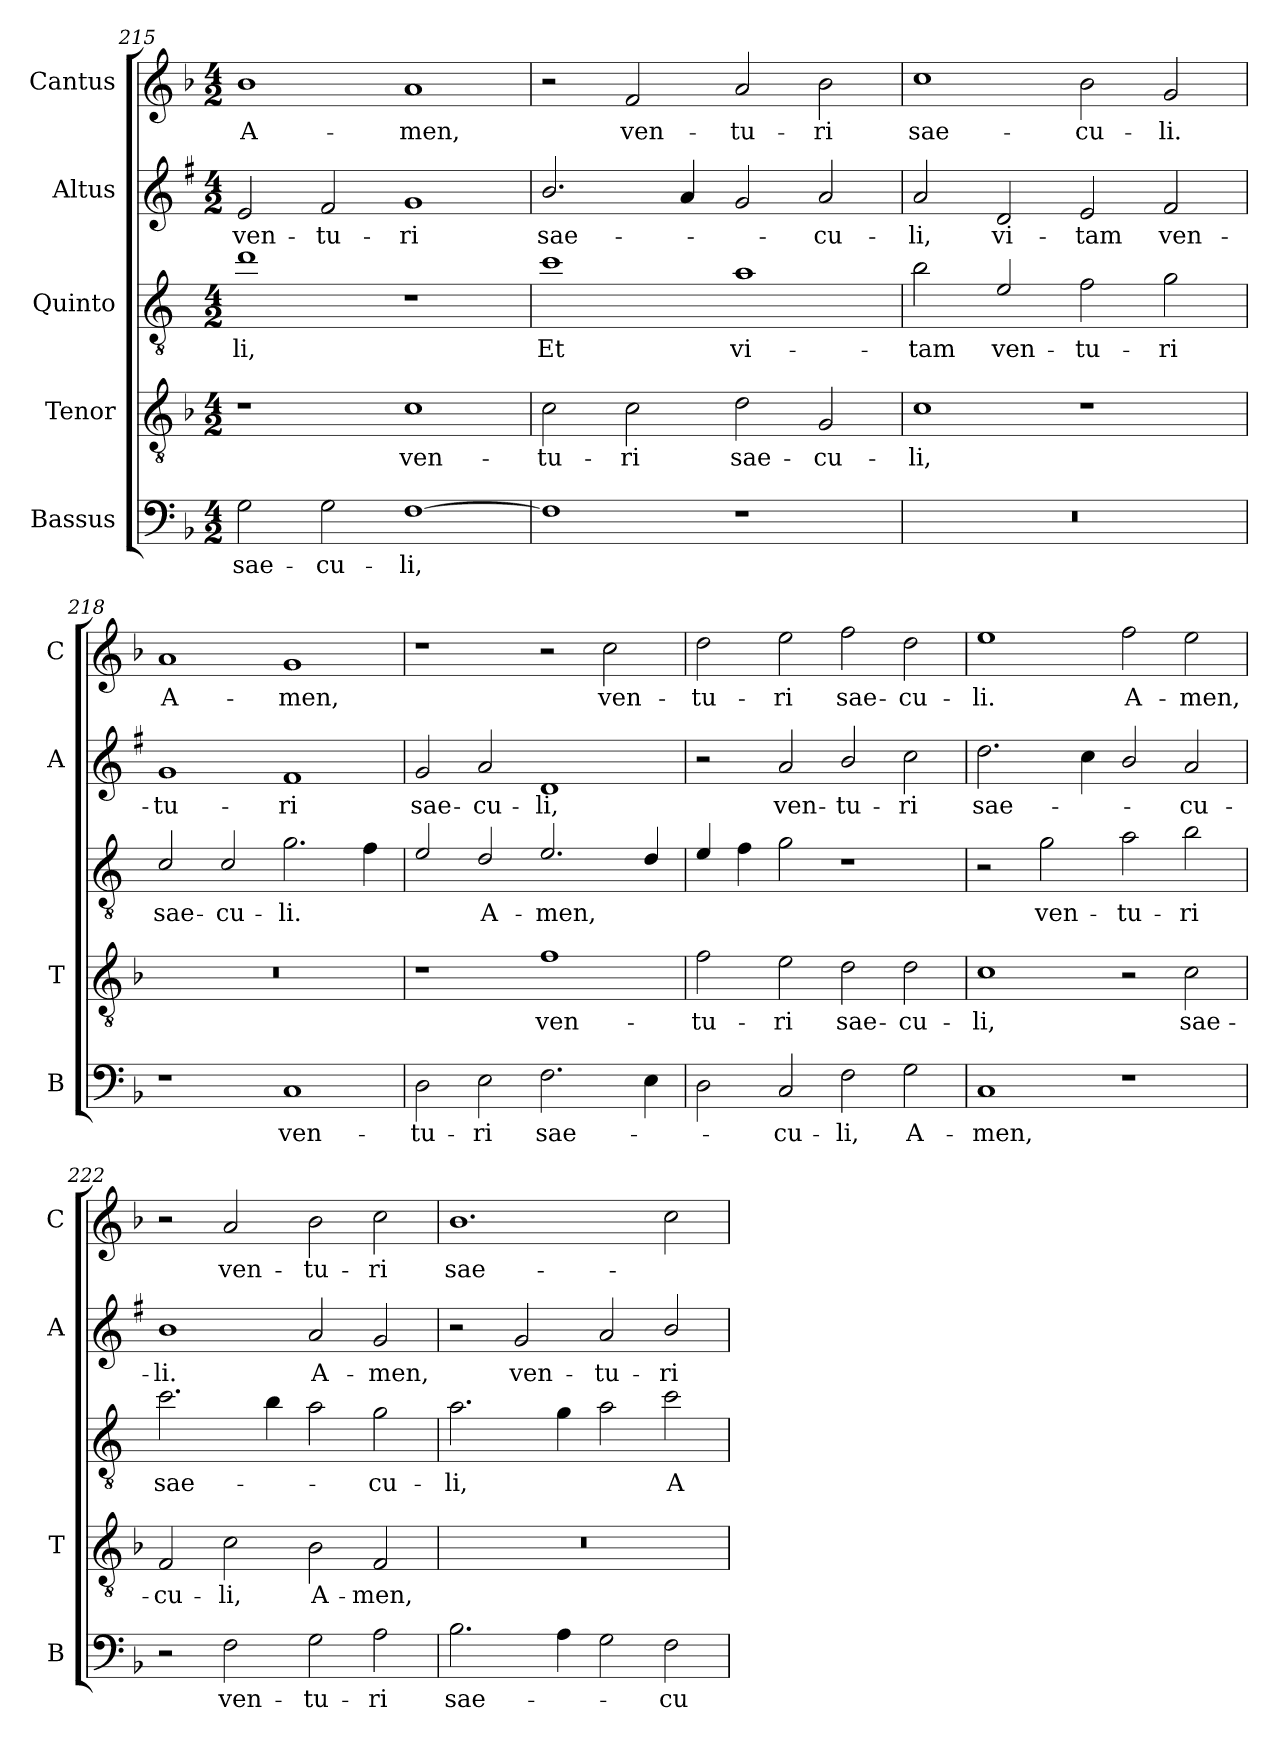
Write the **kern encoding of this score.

**kern	**text	**kern	**text	**kern	**text	**kern	**text	**kern	**text
*part5	*part5	*part4	*part4	*part3	*part3	*part2	*part2	*part1	*part1
*staff5	*staff5	*staff4	*staff4	*staff3	*staff3	*staff2	*staff2	*staff1	*staff1
*I"Bassus	*	*I"Tenor	*	*I"Quinto	*	*I"Altus	*	*I"Cantus	*
*I'B	*	*I'T	*	*	*	*I'A	*	*I'C	*
*clefF4	*	*clefGv2	*	*clefGv2	*	*clefG2	*	*clefG2	*
*	*	*	*	*ITrd4c7	*	*ITrd1c2	*	*	*
*k[b-]	*	*k[b-]	*	*k[b-]	*	*k[b-]	*	*k[b-]	*
*F:	*	*F:	*	*F:	*	*F:	*	*F:	*
*M4/2	*	*M4/2	*	*M4/2	*	*M4/2	*	*M4/2	*
=215	=215	=215	=215	=215	=215	=215	=215	=215	=215
!	!LO:LY:b	!	!	!	!LO:LY:b	!	!LO:LY:b	!	!LO:LY:b
2G\	sae-	1r	.	1g	-li,	2d/	ven-	1b-	A-
!	!LO:LY:b	!	!	!	!	!	!LO:LY:b	!	!
2G\	-cu-	.	.	.	.	2e/	-tu-	.	.
!	!LO:LY:b	!	!LO:LY:b	!	!	!	!LO:LY:b	!	!LO:LY:b
[1F	-li,	1c	ven-	1r	.	1f	-ri	1a	-men,
!!LO:PB:g=z
=216	=216	=216	=216	=216	=216	=216	=216	=216	=216
!	!	!	!LO:LY:b	!	!LO:LY:b	!	!LO:LY:b	!	!
1F]	.	2c\	-tu-	1f	Et	2.a/	sae-	2r	.
!	!	!	!LO:LY:b	!	!	!	!	!	!LO:LY:b
.	.	2c\	-ri	.	.	.	.	2f/	ven-
.	.	.	.	.	.	4g/	.	.	.
!	!	!	!LO:LY:b	!	!LO:LY:b	!	!	!	!LO:LY:b
1r	.	2d\	sae-	1d	vi-	2f/	.	2a/	-tu-
!	!	!	!LO:LY:b	!	!	!	!LO:LY:b	!	!LO:LY:b
.	.	2G/	-cu-	.	.	2g/	-cu-	2b-\	-ri
=217	=217	=217	=217	=217	=217	=217	=217	=217	=217
!	!	!	!LO:LY:b	!	!LO:LY:b	!	!LO:LY:b	!	!LO:LY:b
0r	.	1c	-li,	2e\	-tam	2g/	-li,	1cc	sae-
!	!	!	!	!	!LO:LY:b	!	!LO:LY:b	!	!
.	.	.	.	2A/	ven-	2c/	vi-	.	.
!	!	!	!	!	!LO:LY:b	!	!LO:LY:b	!	!LO:LY:b
.	.	1r	.	2B-\	-tu-	2d/	-tam	2b-\	-cu-
!	!	!	!	!	!LO:LY:b	!	!LO:LY:b	!	!LO:LY:b
.	.	.	.	2c\	-ri	2e/	ven-	2g/	-li.
=218	=218	=218	=218	=218	=218	=218	=218	=218	=218
!	!	!	!	!	!LO:LY:b	!	!LO:LY:b	!	!LO:LY:b
1r	.	0r	.	2F/	sae-	1f	-tu-	1a	A-
!	!	!	!	!	!LO:LY:b	!	!	!	!
.	.	.	.	2F/	-cu-	.	.	.	.
!	!LO:LY:b	!	!	!	!LO:LY:b	!	!LO:LY:b	!	!LO:LY:b
1C	ven-	.	.	2.c\	-li.	1e	-ri	1g	-men,
.	.	.	.	4B-\	.	.	.	.	.
=219	=219	=219	=219	=219	=219	=219	=219	=219	=219
!	!LO:LY:b	!	!	!	!	!	!LO:LY:b	!	!
2D\	-tu-	1r	.	2A/	.	2f/	sae-	1r	.
!	!LO:LY:b	!	!	!	!LO:LY:b	!	!LO:LY:b	!	!
2E\	-ri	.	.	2G/	A-	2g/	-cu-	.	.
!	!LO:LY:b	!	!LO:LY:b	!	!LO:LY:b	!	!LO:LY:b	!	!
2.F\	sae-	1f	ven-	2.A/	-men,	1c	-li,	2r	.
!	!	!	!	!	!	!	!	!	!LO:LY:b
.	.	.	.	.	.	.	.	2cc\	ven-
4E\	.	.	.	4G/	.	.	.	.	.
=220	=220	=220	=220	=220	=220	=220	=220	=220	=220
!	!	!	!LO:LY:b	!	!	!	!	!	!LO:LY:b
2D\	.	2f\	-tu-	4A/	.	2r	.	2dd\	-tu-
.	.	.	.	4B-\	.	.	.	.	.
!	!LO:LY:b	!	!LO:LY:b	!	!	!	!LO:LY:b	!	!LO:LY:b
2C/	-cu-	2e\	-ri	2c\	.	2g/	ven-	2ee\	-ri
!	!LO:LY:b	!	!LO:LY:b	!	!	!	!LO:LY:b	!	!LO:LY:b
2F\	-li,	2d\	sae-	1r	.	2a/	-tu-	2ff\	sae-
!	!LO:LY:b	!	!LO:LY:b	!	!	!	!LO:LY:b	!	!LO:LY:b
2G\	A-	2d\	-cu-	.	.	2b-\	-ri	2dd\	-cu-
=221	=221	=221	=221	=221	=221	=221	=221	=221	=221
!	!LO:LY:b	!	!LO:LY:b	!	!	!	!LO:LY:b	!	!LO:LY:b
1C	-men,	1c	-li,	2r	.	2.cc\	sae-	1ee	-li.
!	!	!	!	!	!LO:LY:b	!	!	!	!
.	.	.	.	2c\	ven-	.	.	.	.
.	.	.	.	.	.	4b-\	.	.	.
!	!	!	!	!	!LO:LY:b	!	!	!	!LO:LY:b
1r	.	2r	.	2d\	-tu-	2a/	.	2ff\	A-
!	!	!	!LO:LY:b	!	!LO:LY:b	!	!LO:LY:b	!	!LO:LY:b
.	.	2c\	sae-	2e\	-ri	2g/	-cu-	2ee\	-men,
!!LO:LB:g=z
=222	=222	=222	=222	=222	=222	=222	=222	=222	=222
!	!	!	!LO:LY:b	!	!LO:LY:b	!	!LO:LY:b	!	!
2r	.	2F/	-cu-	2.f\	sae-	1a	-li.	2r	.
!	!LO:LY:b	!	!LO:LY:b	!	!	!	!	!	!LO:LY:b
2F\	ven-	2c\	-li,	.	.	.	.	2a/	ven-
.	.	.	.	4e\	.	.	.	.	.
!	!LO:LY:b	!	!LO:LY:b	!	!	!	!LO:LY:b	!	!LO:LY:b
2G\	-tu-	2B-\	A-	2d\	.	2g/	A-	2b-\	-tu-
!	!LO:LY:b	!	!LO:LY:b	!	!LO:LY:b	!	!LO:LY:b	!	!LO:LY:b
2A\	-ri	2F/	-men,	2c\	-cu-	2f/	-men,	2cc\	-ri
=223	=223	=223	=223	=223	=223	=223	=223	=223	=223
!	!LO:LY:b	!	!	!	!LO:LY:b	!	!	!	!LO:LY:b
2.B-\	sae-	0r	.	2.d\	-li,	2r	.	1.b-	sae-
!	!	!	!	!	!	!	!LO:LY:b	!	!
.	.	.	.	.	.	2f/	ven-	.	.
4A\	.	.	.	4c\	.	.	.	.	.
!	!	!	!	!	!	!	!LO:LY:b	!	!
2G\	.	.	.	2d\	.	2g/	-tu-	.	.
!	!LO:LY:b	!	!	!	!LO:LY:b	!	!LO:LY:b	!	!
2F\	-cu-	.	.	2f\	A-	2a/	-ri	2cc\	.
=	=	=	=	=	=	=	=	=	=
*-	*-	*-	*-	*-	*-	*-	*-	*-	*-
